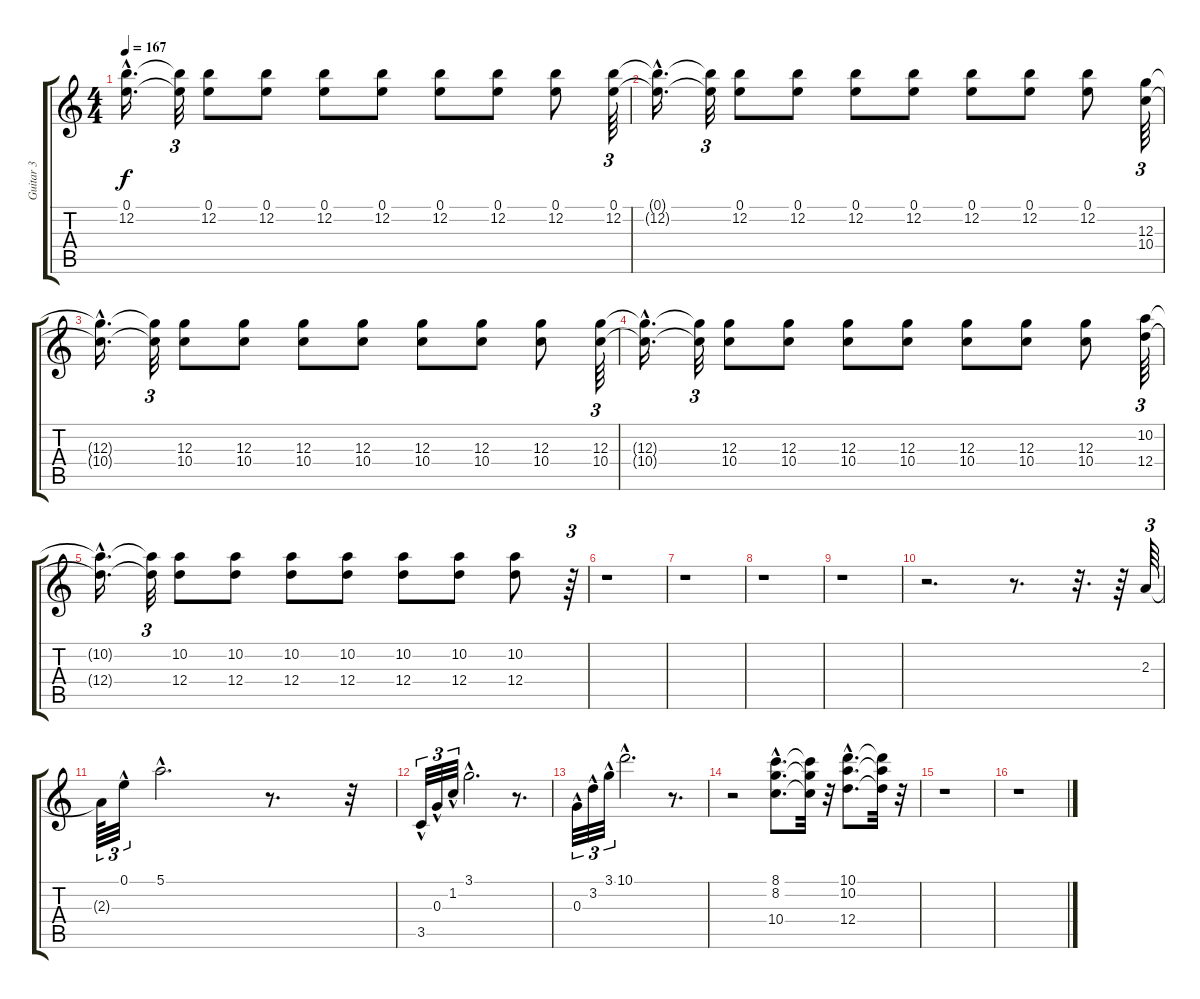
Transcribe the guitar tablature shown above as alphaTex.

\track ("Guitar 3" "Guitar 3") {instrument electricguitarclean}
\staff {score tabs}
\tuning (E4 B3 G3 D3 A2 E2) {hide}
\ts (4 4)
\tempo 167
\clef g2
\ks c
(0.1{hac t} 12.2{hac t}).16{d dy f} (0.1{t} 12.2{t}).32{tu (3 2)} (0.1 12.2).8 (0.1 12.2).8 (0.1 12.2).8 (0.1 12.2).8 (0.1 12.2).8 (0.1 12.2).8 (0.1 12.2).8 (0.1 12.2).64{tu (3 2)} |
(0.1{hac t} 12.2{hac t}).16{d} (0.1{t} 12.2{t}).32{tu (3 2)} (0.1 12.2).8 (0.1 12.2).8 (0.1 12.2).8 (0.1 12.2).8 (0.1 12.2).8 (0.1 12.2).8 (0.1 12.2).8 (12.3 10.4).64{tu (3 2)} |
(12.3{hac t} 10.4{hac t}).16{d} (12.3{t} 10.4{t}).32{tu (3 2)} (12.3 10.4).8 (12.3 10.4).8 (12.3 10.4).8 (12.3 10.4).8 (12.3 10.4).8 (12.3 10.4).8 (12.3 10.4).8 (12.3 10.4).64{tu (3 2)} |
(12.3{hac t} 10.4{hac t}).16{d} (12.3{t} 10.4{t}).32{tu (3 2)} (12.3 10.4).8 (12.3 10.4).8 (12.3 10.4).8 (12.3 10.4).8 (12.3 10.4).8 (12.3 10.4).8 (12.3 10.4).8 (10.2 12.4).64{tu (3 2)} |
(10.2{hac t} 12.4{hac t}).16{d} (10.2{t} 12.4{t}).32{tu (3 2)} (10.2 12.4).8 (10.2 12.4).8 (10.2 12.4).8 (10.2 12.4).8 (10.2 12.4).8 (10.2 12.4).8 (10.2 12.4).8 r.64{tu (3 2)} |
r.1 |
r.1 |
r.1 |
r.1 |
r.2{d} r.8{d} r.32{d} r.64 2.3.64{tu (3 2)} |
2.3{t}.64{tu (3 2)} 0.1{hac}.32{tu (3 2)} 5.1{hac}.2{d} r.8{d} r.32 |
3.5{hac}.32{tu (3 2)} 0.3{hac}.32{tu (3 2)} 1.2{hac}.32{tu (3 2)} 3.1{hac}.2{d} r.8{d} |
0.3{hac}.32{tu (3 2)} 3.2{hac}.32{tu (3 2)} 3.1{hac}.32{tu (3 2)} 10.1{hac}.2{d} r.8{d} |
r.2 (8.1{hac} 8.2{hac} 10.4{hac}).8{d} (8.1{t} 8.2{t} 10.4{t}).32 r.32 (10.1{hac} 10.2{hac} 12.4{hac}).8{d} (10.1{t} 10.2{t} 12.4{t}).32 r.32 |
r.1 |
r.1
